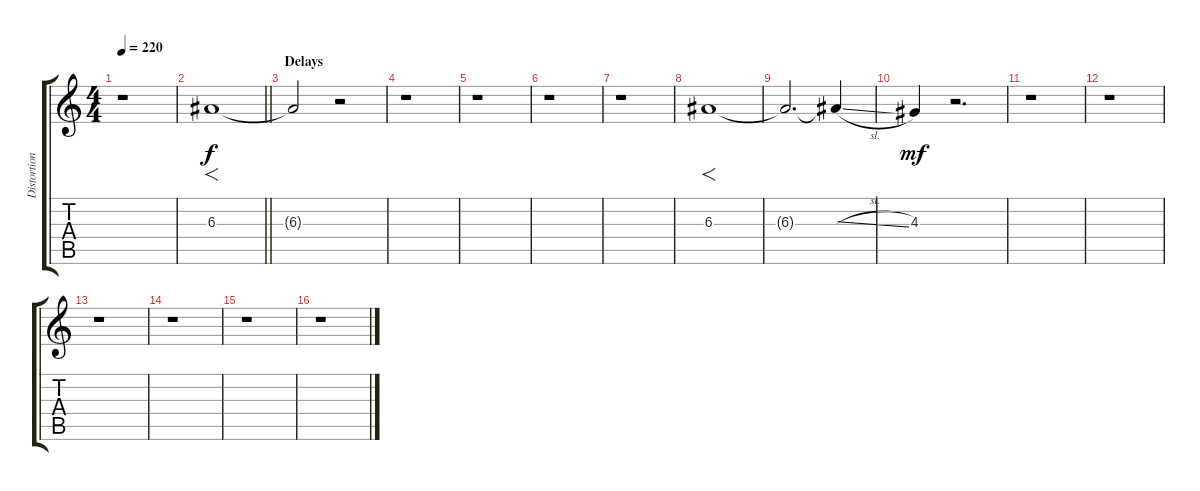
\track ("Distortion guitar" "Distortion") {instrument distortionguitar}
\staff {score tabs}
\tuning (Db4 Ab3 E3 B2 Gb2 Db2) {hide}
\ts (4 4)
\tempo 220
\clef g2
\ks c
r.1{dy f} |
\barLineRight lightlight
6.3.1{f} |
\section ("" "Delays")
6.3{t}.2 r.2 |
r.1 |
r.1 |
r.1 |
r.1 |
6.3.1{f} |
6.3{t}.2{d} 6.3{sl t}.4 |
4.3.4{dy mf} r.2{d} |
r.1 |
r.1 |
r.1 |
r.1 |
r.1 |
r.1
